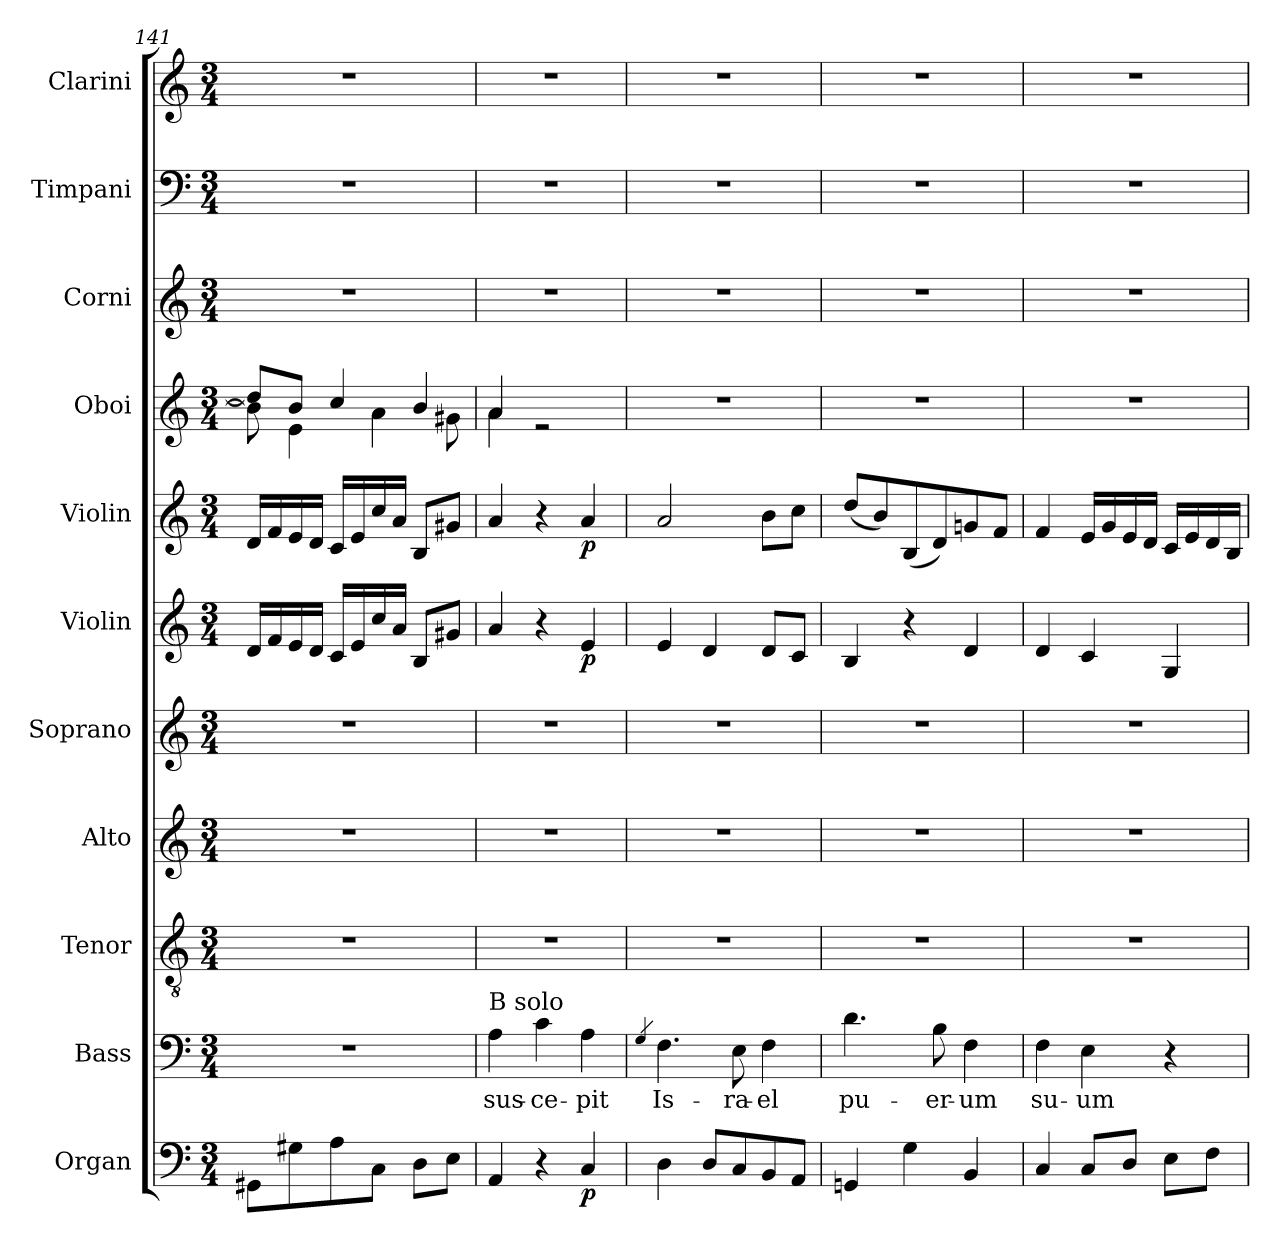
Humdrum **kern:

**kern	**dynam	**kern	**text	**kern	**kern	**kern	**kern	**dynam	**kern	**dynam	**kern	**kern	**kern	**kern
*part11	*part11	*part10	*part10	*part9	*part8	*part7	*part6	*part6	*part5	*part5	*part4	*part3	*part2	*part1
*staff11	*staff11	*staff10	*staff10	*staff9	*staff8	*staff7	*staff6	*staff6	*staff5	*staff5	*staff4	*staff3	*staff2	*staff1
*I"Organ	*	*I"Bass	*	*I"Tenor	*I"Alto	*I"Soprano	*I"Violin	*	*I"Violin	*	*I"Oboi	*I"Corni	*I"Timpani	*I"Clarini
*	*	*	*	*	*I'A	*	*I'Vln	*	*I'Vln	*	*I'O	*	*	*I'C
*clefF4	*	*clefF4	*	*clefGv2	*clefG2	*clefG2	*clefG2	*	*clefG2	*	*clefG2	*clefG2	*clefF4	*clefG2
*	*	*	*	*	*	*	*	*	*	*	*	*ITrd7c12	*	*
*k[]	*	*k[]	*	*k[]	*k[]	*k[]	*k[]	*	*k[]	*	*k[]	*k[]	*k[]	*k[]
*M3/4	*	*M3/4	*	*M3/4	*M3/4	*M3/4	*M3/4	*	*M3/4	*	*M3/4	*M3/4	*M3/4	*M3/4
=141	=141	=141	=141	=141	=141	=141	=141	=141	=141	=141	=141	=141	=141	=141
*	*	*	*	*	*	*	*	*	*	*	*^	*	*	*
8GG#X\L	.	2.r	.	2.r	2.r	2.r	16d/LL	.	16d/LL	.	8dd/L]	8b\]	2.r	2.r	2.r
.	.	.	.	.	.	.	16f/	.	16f/	.	.	.	.	.	.
8G#X\	.	.	.	.	.	.	16e/	.	16e/	.	8b/J	4e\	.	.	.
.	.	.	.	.	.	.	16d/JJ	.	16d/JJ	.	.	.	.	.	.
8A\	.	.	.	.	.	.	16c/LL	.	16c/LL	.	4cc/	.	.	.	.
.	.	.	.	.	.	.	16e/	.	16e/	.	.	.	.	.	.
8C\J	.	.	.	.	.	.	16cc/	.	16cc/	.	.	4a\	.	.	.
.	.	.	.	.	.	.	16a/JJ	.	16a/JJ	.	.	.	.	.	.
8D\L	.	.	.	.	.	.	8B/L	.	8B/L	.	4b/	.	.	.	.
8E\J	.	.	.	.	.	.	8g#X/J	.	8g#X/J	.	.	8g#X\	.	.	.
!!LO:PB:g=z
=142	=142	=142	=142	=142	=142	=142	=142	=142	=142	=142	=142	=142	=142	=142	=142
!	!	!LO:TX:a:t=B solo	!	!	!	!	!	!	!	!	!	!	!	!	!
!	!	!	!LO:LY:b	!	!	!	!	!	!	!	!	!	!	!	!
4AA/	.	4A\	sus-	2.r	2.r	2.r	4a/	.	4a/	.	4a/	4a\	2.r	2.r	2.r
!	!	!	!LO:LY:b	!	!	!	!	!	!	!	!	!	!	!	!
4r	.	4c\	-ce-	.	.	.	4r	.	4r	.	2re	2ryy	.	.	.
!	!LO:DY:b	!	!LO:LY:b	!	!	!	!	!LO:DY:b	!	!LO:DY:b	!	!	!	!	!
4C/	p	4A\	-pit	.	.	.	4e/	p	4a/	p	.	.	.	.	.
*	*	*	*	*	*	*	*	*	*	*	*v	*v	*	*	*
=143	=143	=143	=143	=143	=143	=143	=143	=143	=143	=143	=143	=143	=143	=143
.	.	4qG/	.	.	.	.	.	.	.	.	.	.	.	.
!	!	!	!LO:LY:b	!	!	!	!	!	!	!	!	!	!	!
4D\	.	4.F\	Is-	2.r	2.r	2.r	4e/	.	2a/	.	2.r	2.r	2.r	2.r
8D/L	.	.	.	.	.	.	4d/	.	.	.	.	.	.	.
!	!	!	!LO:LY:b	!	!	!	!	!	!	!	!	!	!	!
8C/	.	8E\	-ra-	.	.	.	.	.	.	.	.	.	.	.
!	!	!	!LO:LY:b	!	!	!	!	!	!	!	!	!	!	!
8BB/	.	4F\	-el	.	.	.	8d/L	.	8b\L	.	.	.	.	.
8AA/J	.	.	.	.	.	.	8c/J	.	8cc\J	.	.	.	.	.
=144	=144	=144	=144	=144	=144	=144	=144	=144	=144	=144	=144	=144	=144	=144
!	!	!	!LO:LY:b	!	!	!	!	!	!	!	!	!	!	!
4GGn/	.	4.d\	pu-	2.r	2.r	2.r	4B/	.	(8dd/L	.	2.r	2.r	2.r	2.r
.	.	.	.	.	.	.	.	.	8b/)	.	.	.	.	.
4G\	.	.	.	.	.	.	4r	.	(8B/	.	.	.	.	.
!	!	!	!LO:LY:b	!	!	!	!	!	!	!	!	!	!	!
.	.	8B\	-er-	.	.	.	.	.	8d/)	.	.	.	.	.
!	!	!	!LO:LY:b	!	!	!	!	!	!	!	!	!	!	!
4BB/	.	4F\	-um	.	.	.	4d/	.	8gn/	.	.	.	.	.
.	.	.	.	.	.	.	.	.	8f/J	.	.	.	.	.
=145	=145	=145	=145	=145	=145	=145	=145	=145	=145	=145	=145	=145	=145	=145
!	!	!	!LO:LY:b	!	!	!	!	!	!	!	!	!	!	!
4C/	.	4F\	su-	2.r	2.r	2.r	4d/	.	4f/	.	2.r	2.r	2.r	2.r
!	!	!	!LO:LY:b	!	!	!	!	!	!	!	!	!	!	!
8C/L	.	4E\	-um	.	.	.	4c/	.	16e/LL	.	.	.	.	.
.	.	.	.	.	.	.	.	.	16g/	.	.	.	.	.
8D/J	.	.	.	.	.	.	.	.	16e/	.	.	.	.	.
.	.	.	.	.	.	.	.	.	16d/JJ	.	.	.	.	.
8E\L	.	4r	.	.	.	.	4G/	.	16c/LL	.	.	.	.	.
.	.	.	.	.	.	.	.	.	16e/	.	.	.	.	.
8F\J	.	.	.	.	.	.	.	.	16d/	.	.	.	.	.
.	.	.	.	.	.	.	.	.	16B/JJ	.	.	.	.	.
=	=	=	=	=	=	=	=	=	=	=	=	=	=	=
*-	*-	*-	*-	*-	*-	*-	*-	*-	*-	*-	*-	*-	*-	*-
